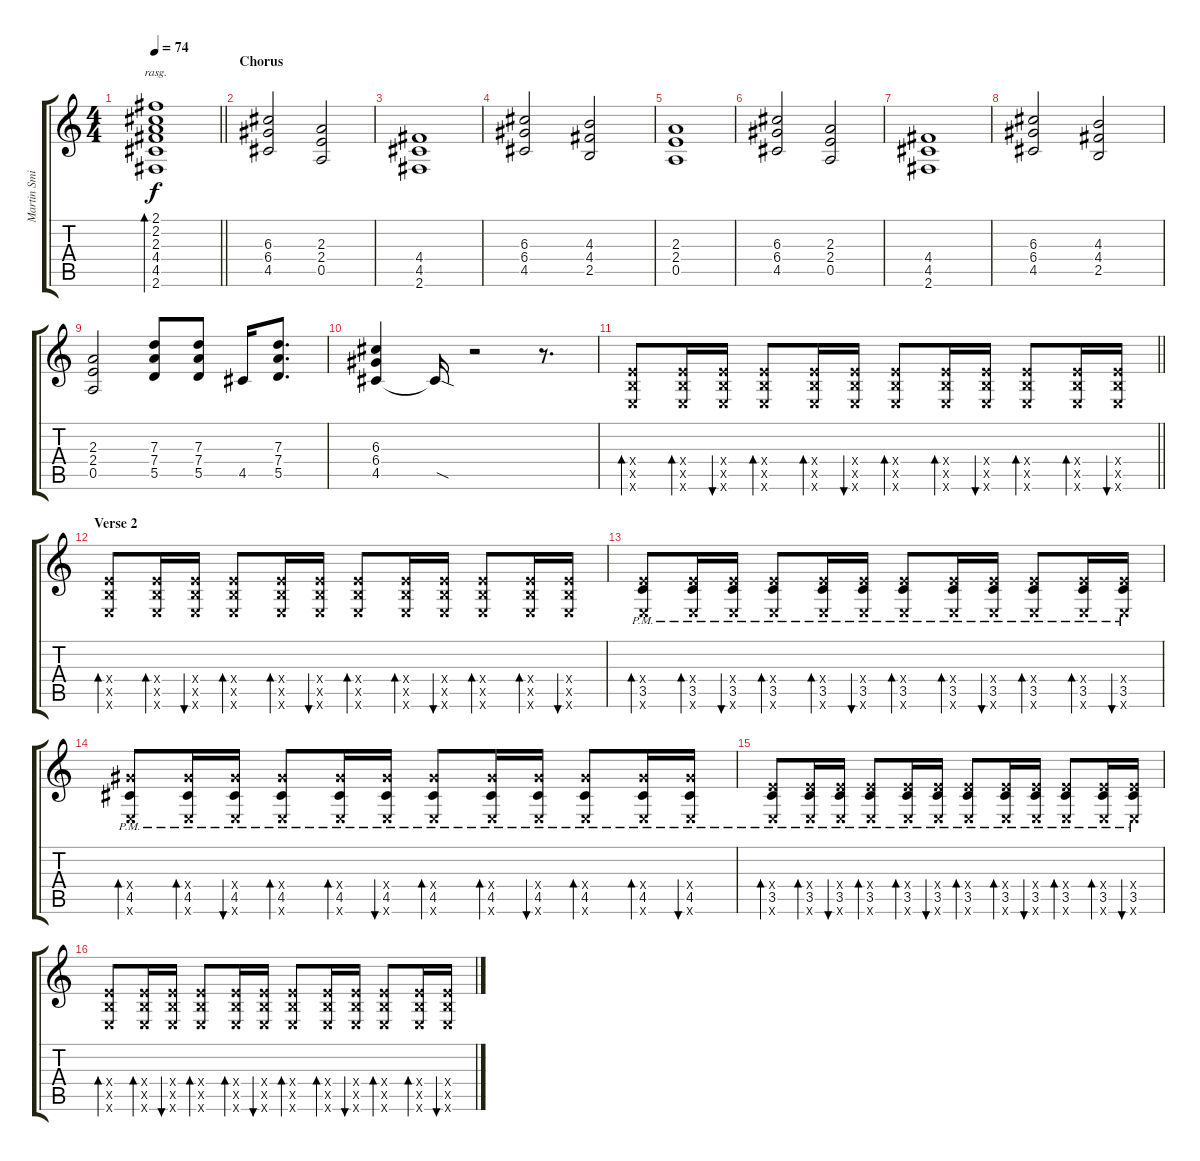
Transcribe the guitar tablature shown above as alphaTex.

\track ("Martin Smith" "Martin Smi") {instrument acousticguitarsteel}
\staff {score tabs}
\tuning (E4 B3 G3 D3 A2 E2) {hide}
\ts (4 4)
\tempo 74
\clef g2
\barLineRight lightlight
\ks c
(2.1 2.2 2.3 4.4 4.5 2.6).1{bd 60 rasg ii dy f} |
\section ("" "Chorus")
(6.3 6.4 4.5).2{instrument distortionguitar} (2.3 2.4 0.5).2 |
(4.4 4.5 2.6).1 |
(6.3 6.4 4.5).2 (4.3 4.4 2.5).2 |
(2.3 2.4 0.5).1 |
(6.3 6.4 4.5).2 (2.3 2.4 0.5).2 |
(4.4 4.5 2.6).1 |
(6.3 6.4 4.5).2 (4.3 4.4 2.5).2 |
(2.3 2.4 0.5).2 (7.3 7.4 5.5).8 (7.3 7.4 5.5).8 4.5.16 (7.3 7.4 5.5).8{d} |
(6.3 6.4 4.5).4 4.5{sod t}.16 r.2 r.8{d instrument acousticguitarsteel} |
\barLineRight lightlight
(2.4{x} 2.5{x} 0.6{x}).8{bd 60} (2.4{x} 2.5{x} 0.6{x}).16{bd 60} (2.4{x} 2.5{x} 0.6{x}).16{bu 60} (2.4{x} 2.5{x} 0.6{x}).8{bd 60} (2.4{x} 2.5{x} 0.6{x}).16{bd 60} (2.4{x} 2.5{x} 0.6{x}).16{bu 60} (2.4{x} 2.5{x} 0.6{x}).8{bd 60} (2.4{x} 2.5{x} 0.6{x}).16{bd 60} (2.4{x} 2.5{x} 0.6{x}).16{bu 60} (2.4{x} 2.5{x} 0.6{x}).8{bd 60} (2.4{x} 2.5{x} 0.6{x}).16{bd 60} (2.4{x} 2.5{x} 0.6{x}).16{bu 60} |
\section ("" "Verse 2")
(2.4{x} 2.5{x} 0.6{x}).8{bd 60} (2.4{x} 2.5{x} 0.6{x}).16{bd 60} (2.4{x} 2.5{x} 0.6{x}).16{bu 60} (2.4{x} 2.5{x} 0.6{x}).8{bd 60} (2.4{x} 2.5{x} 0.6{x}).16{bd 60} (2.4{x} 2.5{x} 0.6{x}).16{bu 60} (2.4{x} 2.5{x} 0.6{x}).8{bd 60} (2.4{x} 2.5{x} 0.6{x}).16{bd 60} (2.4{x} 2.5{x} 0.6{x}).16{bu 60} (2.4{x} 2.5{x} 0.6{x}).8{bd 60} (2.4{x} 2.5{x} 0.6{x}).16{bd 60} (2.4{x} 2.5{x} 0.6{x}).16{bu 60} |
(2.4{x} 3.5{pm} 0.6{x}).8{bd 60} (2.4{x} 3.5{pm} 0.6{x}).16{bd 60} (2.4{x} 3.5{pm} 0.6{x}).16{bu 60} (2.4{x} 3.5{pm} 0.6{x}).8{bd 60} (2.4{x} 3.5{pm} 0.6{x}).16{bd 60} (2.4{x} 3.5{pm} 0.6{x}).16{bu 60} (2.4{x} 3.5{pm} 0.6{x}).8{bd 60} (2.4{x} 3.5{pm} 0.6{x}).16{bd 60} (2.4{x} 3.5{pm} 0.6{x}).16{bu 60} (2.4{x} 3.5{pm} 0.6{x}).8{bd 60} (2.4{x} 3.5{pm} 0.6{x}).16{bd 60} (2.4{x} 3.5{pm} 0.6{x}).16{bu 60} |
(6.4{x} 4.5{pm} 0.6{x}).8{bd 60} (6.4{x} 4.5{pm} 0.6{x}).16{bd 60} (6.4{x} 4.5{pm} 0.6{x}).16{bu 60} (6.4{x} 4.5{pm} 0.6{x}).8{bd 60} (6.4{x} 4.5{pm} 0.6{x}).16{bd 60} (6.4{x} 4.5{pm} 0.6{x}).16{bu 60} (6.4{x} 4.5{pm} 0.6{x}).8{bd 60} (6.4{x} 4.5{pm} 0.6{x}).16{bd 60} (6.4{x} 4.5{pm} 0.6{x}).16{bu 60} (6.4{x} 4.5{pm} 0.6{x}).8{bd 60} (6.4{x} 4.5{pm} 0.6{x}).16{bd 60} (6.4{x} 4.5{pm} 0.6{x}).16{bu 60} |
(2.4{x} 3.5{pm} 0.6{x}).8{bd 60} (2.4{x} 3.5{pm} 0.6{x}).16{bd 60} (2.4{x} 3.5{pm} 0.6{x}).16{bu 60} (2.4{x} 3.5{pm} 0.6{x}).8{bd 60} (2.4{x} 3.5{pm} 0.6{x}).16{bd 60} (2.4{x} 3.5{pm} 0.6{x}).16{bu 60} (2.4{x} 3.5{pm} 0.6{x}).8{bd 60} (2.4{x} 3.5{pm} 0.6{x}).16{bd 60} (2.4{x} 3.5{pm} 0.6{x}).16{bu 60} (2.4{x} 3.5{pm} 0.6{x}).8{bd 60} (2.4{x} 3.5{pm} 0.6{x}).16{bd 60} (2.4{x} 3.5{pm} 0.6{x}).16{bu 60} |
(2.4{x} 2.5{x} 0.6{x}).8{bd 60} (2.4{x} 2.5{x} 0.6{x}).16{bd 60} (2.4{x} 2.5{x} 0.6{x}).16{bu 60} (2.4{x} 2.5{x} 0.6{x}).8{bd 60} (2.4{x} 2.5{x} 0.6{x}).16{bd 60} (2.4{x} 2.5{x} 0.6{x}).16{bu 60} (2.4{x} 2.5{x} 0.6{x}).8{bd 60} (2.4{x} 2.5{x} 0.6{x}).16{bd 60} (2.4{x} 2.5{x} 0.6{x}).16{bu 60} (2.4{x} 2.5{x} 0.6{x}).8{bd 60} (2.4{x} 2.5{x} 0.6{x}).16{bd 60} (2.4{x} 2.5{x} 0.6{x}).16{bu 60}
